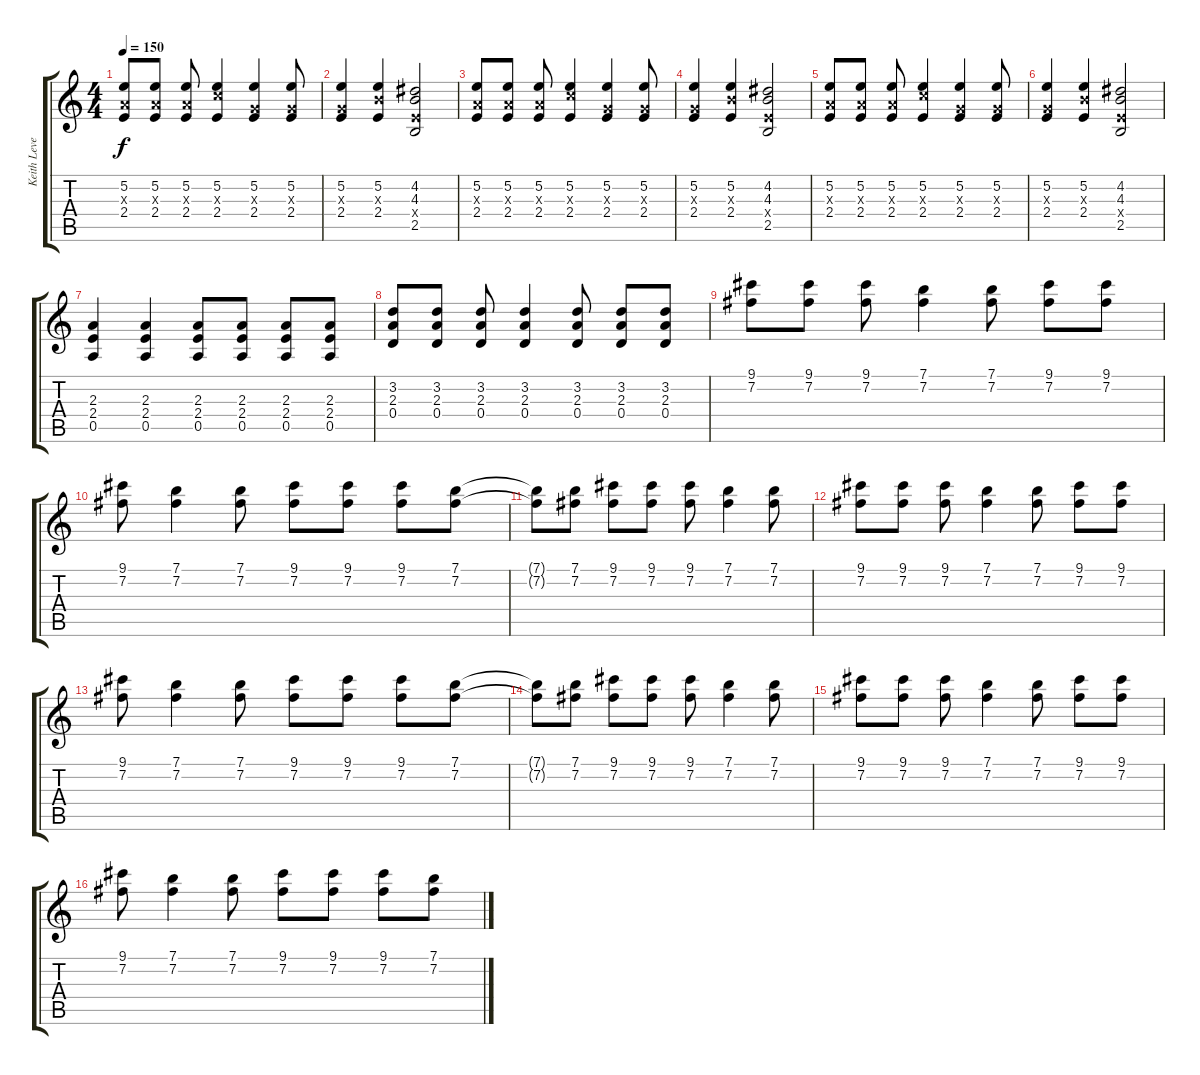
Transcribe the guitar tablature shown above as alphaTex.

\track ("Keith Levene" "Keith Leve") {instrument distortionguitar}
\staff {score tabs}
\tuning (E4 B3 G3 D3 A2 E2) {hide}
\ts (4 4)
\tempo 150
\clef g2
\ks c
(5.2 2.3{x} 2.4).8{dy f} (5.2 2.3{x} 2.4).8 (5.2 2.3{x} 2.4).8 (5.2 5.3{x} 2.4).4 (5.2 0.3{x} 2.4).4 (5.2 0.3{x} 2.4).8 |
(5.2 0.3{x} 2.4).4 (5.2 4.3{x} 2.4).4 (4.2 4.3 2.4{x} 2.5).2 |
(5.2 2.3{x} 2.4).8 (5.2 2.3{x} 2.4).8 (5.2 2.3{x} 2.4).8 (5.2 5.3{x} 2.4).4 (5.2 0.3{x} 2.4).4 (5.2 0.3{x} 2.4).8 |
(5.2 0.3{x} 2.4).4 (5.2 4.3{x} 2.4).4 (4.2 4.3 2.4{x} 2.5).2 |
(5.2 2.3{x} 2.4).8 (5.2 2.3{x} 2.4).8 (5.2 2.3{x} 2.4).8 (5.2 5.3{x} 2.4).4 (5.2 0.3{x} 2.4).4 (5.2 0.3{x} 2.4).8 |
(5.2 0.3{x} 2.4).4 (5.2 4.3{x} 2.4).4 (4.2 4.3 2.4{x} 2.5).2 |
(2.3 2.4 0.5).4 (2.3 2.4 0.5).4 (2.3 2.4 0.5).8 (2.3 2.4 0.5).8 (2.3 2.4 0.5).8 (2.3 2.4 0.5).8 |
(3.2 2.3 0.4).8 (3.2 2.3 0.4).8 (3.2 2.3 0.4).8 (3.2 2.3 0.4).4 (3.2 2.3 0.4).8 (3.2 2.3 0.4).8 (3.2 2.3 0.4).8 |
(9.1 7.2).8 (9.1 7.2).8 (9.1 7.2).8 (7.1 7.2).4 (7.1 7.2).8 (9.1 7.2).8 (9.1 7.2).8 |
(9.1 7.2).8 (7.1 7.2).4 (7.1 7.2).8 (9.1 7.2).8 (9.1 7.2).8 (9.1 7.2).8 (7.1 7.2).8 |
(7.1{t} 7.2{t}).8 (7.1 7.2).8 (9.1 7.2).8 (9.1 7.2).8 (9.1 7.2).8 (7.1 7.2).4 (7.1 7.2).8 |
(9.1 7.2).8 (9.1 7.2).8 (9.1 7.2).8 (7.1 7.2).4 (7.1 7.2).8 (9.1 7.2).8 (9.1 7.2).8 |
(9.1 7.2).8 (7.1 7.2).4 (7.1 7.2).8 (9.1 7.2).8 (9.1 7.2).8 (9.1 7.2).8 (7.1 7.2).8 |
(7.1{t} 7.2{t}).8 (7.1 7.2).8 (9.1 7.2).8 (9.1 7.2).8 (9.1 7.2).8 (7.1 7.2).4 (7.1 7.2).8 |
(9.1 7.2).8 (9.1 7.2).8 (9.1 7.2).8 (7.1 7.2).4 (7.1 7.2).8 (9.1 7.2).8 (9.1 7.2).8 |
(9.1 7.2).8 (7.1 7.2).4 (7.1 7.2).8 (9.1 7.2).8 (9.1 7.2).8 (9.1 7.2).8 (7.1 7.2).8
